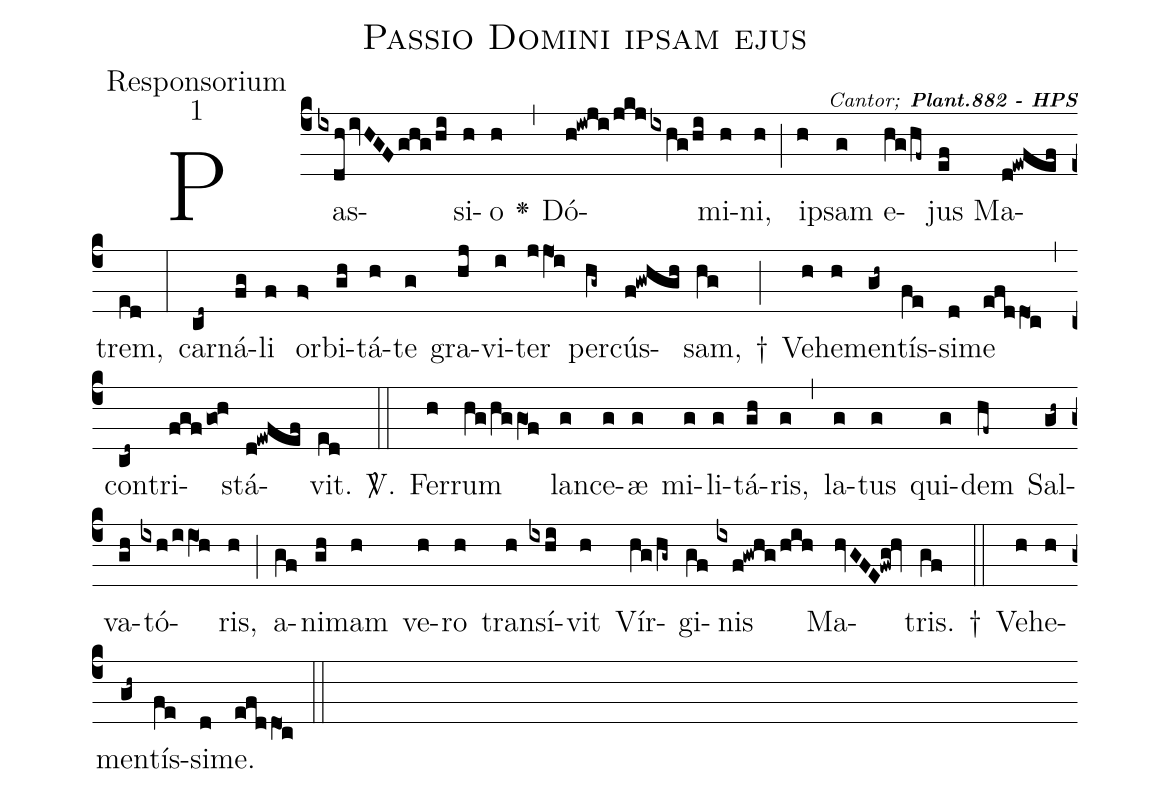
name:Passio Domini ipsam ejus;
office-part:Responsorium;
mode:1;
commentary:{\itshape\mdseries\scriptsize Cantor;} {\bfseries\scriptsize Plant.882 - HPS};
%%
(c4)Pas(ixdhivHGFghg/hi)si(h)o(h) <v>\greheightstar</v>(,) Dó(h!iwji/jkj/ixhg/hi)mi(h)ni,(h) (;)
i(h)psam(g) e(hg/hf~)jus(ef) Ma(d!ewfef)trem,(ed) (:) car(cd~)ná(fg)li(f) or(f>)bi(gh)tá(h)te(g) gra(hj)vi(i)ter(jjO1i) per(hg~)cús(f!gwhgh)sam,(hg)
†(;) Ve(h)he(h)men(gh~)tís(fe)si(d)me(efddO1c) (,) con(cd~)tri(fgfgo0!h)stá(d!ewfef)vit.(ed)
<sp>V/</sp>.(::) Fer(h)rum(hg/hggO1f) lan(g)ce(g)æ(g) mi(g)li(g)tá(gh)ris,(g) (,) la(g)tus(g) qui(g)dem(hf~) Sal(gh~)va(gh)tó(ixh/iiO1h)ris,(h) (;) a(gf)ni(gh)mam(h) ve(h)ro(h) tran(h)sí(ixhi)vit(h) Vír(hg/hg~)gi(gf)nis(ixf!gwhg/hih) Ma(hvGFE!fwg!hv)tris.(gf) †(::) Ve(h)he(h)men(gh~)tís(fe)si(d)me.(efddO1c) (::)
